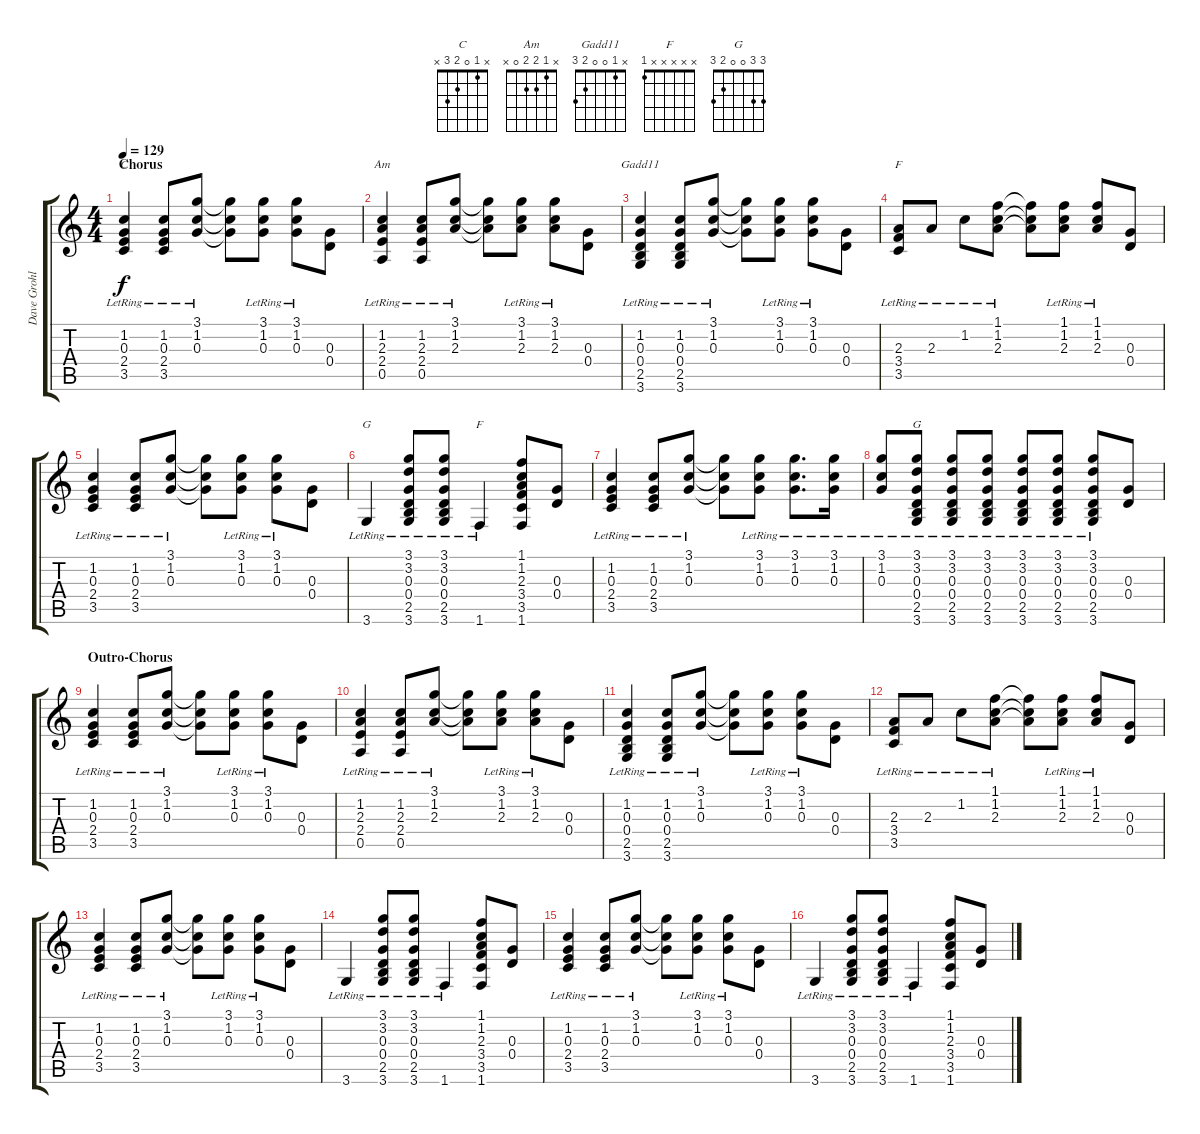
\track ("Dave Grohl" "Dave Grohl") {instrument electricguitarclean}
\staff {score tabs}
\tuning (E4 B3 G3 D3 A2 E2) {hide}
\chord ("C" x 1 0 2 3 x)
\chord ("Am" x 1 2 2 0 x)
\chord ("Gadd11" x 1 0 0 2 3)
\chord ("F" x x 2 3 3 x)
\chord ("G" x x x x x 3)
\chord ("F" x x x x x 1)
\chord ("G" 3 3 0 0 2 3)
\ts (4 4)
\section ("" "Chorus")
\tempo 129
\clef g2
\ks c
(1.2{lr} 0.3{lr} 2.4{lr} 3.5{lr}).4{ch "C" dy f} (1.2{lr} 0.3{lr} 2.4{lr} 3.5{lr}).8 (3.1{lr} 1.2{lr} 0.3{lr}).8 (3.1{t} 1.2{t} 0.3{t}).8 (3.1{lr} 1.2{lr} 0.3{lr}).8 (3.1{lr} 1.2{lr} 0.3{lr}).8 (0.3 0.4).8 |
(1.2{lr} 2.3{lr} 2.4{lr} 0.5{lr}).4{ch "Am"} (1.2{lr} 2.3{lr} 2.4{lr} 0.5{lr}).8 (3.1{lr} 1.2{lr} 2.3{lr}).8 (3.1{t} 1.2{t} 2.3{t}).8 (3.1{lr} 1.2{lr} 2.3{lr}).8 (3.1{lr} 1.2{lr} 2.3{lr}).8 (0.3 0.4).8 |
(1.2{lr} 0.3{lr} 0.4{lr} 2.5{lr} 3.6{lr}).4{ch "Gadd11"} (1.2{lr} 0.3{lr} 0.4{lr} 2.5{lr} 3.6{lr}).8 (3.1{lr} 1.2{lr} 0.3{lr}).8 (3.1{t} 1.2{t} 0.3{t}).8 (3.1{lr} 1.2{lr} 0.3{lr}).8 (3.1{lr} 1.2{lr} 0.3{lr}).8 (0.3 0.4).8 |
(2.3{lr} 3.4{lr} 3.5{lr}).8{ch "F"} 2.3{lr}.8 1.2{lr}.8 (1.1{lr} 1.2{lr} 2.3{lr}).8 (1.1{t} 1.2{t} 2.3{t}).8 (1.1{lr} 1.2{lr} 2.3{lr}).8 (1.1{lr} 1.2{lr} 2.3{lr}).8 (0.3 0.4).8 |
(1.2{lr} 0.3{lr} 2.4{lr} 3.5{lr}).4 (1.2{lr} 0.3{lr} 2.4{lr} 3.5{lr}).8 (3.1{lr} 1.2{lr} 0.3{lr}).8 (3.1{t} 1.2{t} 0.3{t}).8 (3.1{lr} 1.2{lr} 0.3{lr}).8 (3.1{lr} 1.2{lr} 0.3{lr}).8 (0.3 0.4).8 |
3.6{lr}.4{ch "G"} (3.1{lr} 3.2{lr} 0.3{lr} 0.4{lr} 2.5{lr} 3.6{lr}).8 (3.1{lr} 3.2{lr} 0.3{lr} 0.4{lr} 2.5{lr} 3.6{lr}).8 1.6{lr}.4{ch "F"} (1.1 1.2 2.3 3.4 3.5 1.6).8 (0.3 0.4).8 |
(1.2{lr} 0.3{lr} 2.4{lr} 3.5{lr}).4 (1.2{lr} 0.3{lr} 2.4{lr} 3.5{lr}).8 (3.1{lr} 1.2{lr} 0.3{lr}).8 (3.1{t} 1.2{t} 0.3{t}).8 (3.1{lr} 1.2{lr} 0.3{lr}).8 (3.1{lr} 1.2{lr} 0.3{lr}).8{d} (3.1{lr} 1.2{lr} 0.3{lr}).16 |
(3.1{lr} 1.2{lr} 0.3{lr}).8 (3.1{lr} 3.2{lr} 0.3{lr} 0.4{lr} 2.5{lr} 3.6{lr}).8{ch "G"} (3.1{lr} 3.2{lr} 0.3{lr} 0.4{lr} 2.5{lr} 3.6{lr}).8 (3.1{lr} 3.2{lr} 0.3{lr} 0.4{lr} 2.5{lr} 3.6{lr}).8 (3.1{lr} 3.2{lr} 0.3{lr} 0.4{lr} 2.5{lr} 3.6{lr}).8 (3.1{lr} 3.2{lr} 0.3{lr} 0.4{lr} 2.5{lr} 3.6{lr}).8 (3.1{lr} 3.2{lr} 0.3{lr} 0.4{lr} 2.5{lr} 3.6{lr}).8 (0.3 0.4).8 |
\section ("" "Outro-Chorus")
(1.2{lr} 0.3{lr} 2.4{lr} 3.5{lr}).4 (1.2{lr} 0.3{lr} 2.4{lr} 3.5{lr}).8 (3.1{lr} 1.2{lr} 0.3{lr}).8 (3.1{t} 1.2{t} 0.3{t}).8 (3.1{lr} 1.2{lr} 0.3{lr}).8 (3.1{lr} 1.2{lr} 0.3{lr}).8 (0.3 0.4).8 |
(1.2{lr} 2.3{lr} 2.4{lr} 0.5{lr}).4 (1.2{lr} 2.3{lr} 2.4{lr} 0.5{lr}).8 (3.1{lr} 1.2{lr} 2.3{lr}).8 (3.1{t} 1.2{t} 2.3{t}).8 (3.1{lr} 1.2{lr} 2.3{lr}).8 (3.1{lr} 1.2{lr} 2.3{lr}).8 (0.3 0.4).8 |
(1.2{lr} 0.3{lr} 0.4{lr} 2.5{lr} 3.6{lr}).4 (1.2{lr} 0.3{lr} 0.4{lr} 2.5{lr} 3.6{lr}).8 (3.1{lr} 1.2{lr} 0.3{lr}).8 (3.1{t} 1.2{t} 0.3{t}).8 (3.1{lr} 1.2{lr} 0.3{lr}).8 (3.1{lr} 1.2{lr} 0.3{lr}).8 (0.3 0.4).8 |
(2.3{lr} 3.4{lr} 3.5{lr}).8 2.3{lr}.8 1.2{lr}.8 (1.1{lr} 1.2{lr} 2.3{lr}).8 (1.1{t} 1.2{t} 2.3{t}).8 (1.1{lr} 1.2{lr} 2.3{lr}).8 (1.1{lr} 1.2{lr} 2.3{lr}).8 (0.3 0.4).8 |
(1.2{lr} 0.3{lr} 2.4{lr} 3.5{lr}).4 (1.2{lr} 0.3{lr} 2.4{lr} 3.5{lr}).8 (3.1{lr} 1.2{lr} 0.3{lr}).8 (3.1{t} 1.2{t} 0.3{t}).8 (3.1{lr} 1.2{lr} 0.3{lr}).8 (3.1{lr} 1.2{lr} 0.3{lr}).8 (0.3 0.4).8 |
3.6{lr}.4 (3.1{lr} 3.2{lr} 0.3{lr} 0.4{lr} 2.5{lr} 3.6{lr}).8 (3.1{lr} 3.2{lr} 0.3{lr} 0.4{lr} 2.5{lr} 3.6{lr}).8 1.6{lr}.4 (1.1 1.2 2.3 3.4 3.5 1.6).8 (0.3 0.4).8 |
(1.2{lr} 0.3{lr} 2.4{lr} 3.5{lr}).4 (1.2{lr} 0.3{lr} 2.4{lr} 3.5{lr}).8 (3.1{lr} 1.2{lr} 0.3{lr}).8 (3.1{t} 1.2{t} 0.3{t}).8 (3.1{lr} 1.2{lr} 0.3{lr}).8 (3.1{lr} 1.2{lr} 0.3{lr}).8 (0.3 0.4).8 |
3.6{lr}.4 (3.1{lr} 3.2{lr} 0.3{lr} 0.4{lr} 2.5{lr} 3.6{lr}).8 (3.1{lr} 3.2{lr} 0.3{lr} 0.4{lr} 2.5{lr} 3.6{lr}).8 1.6{lr}.4 (1.1 1.2 2.3 3.4 3.5 1.6).8 (0.3 0.4).8
